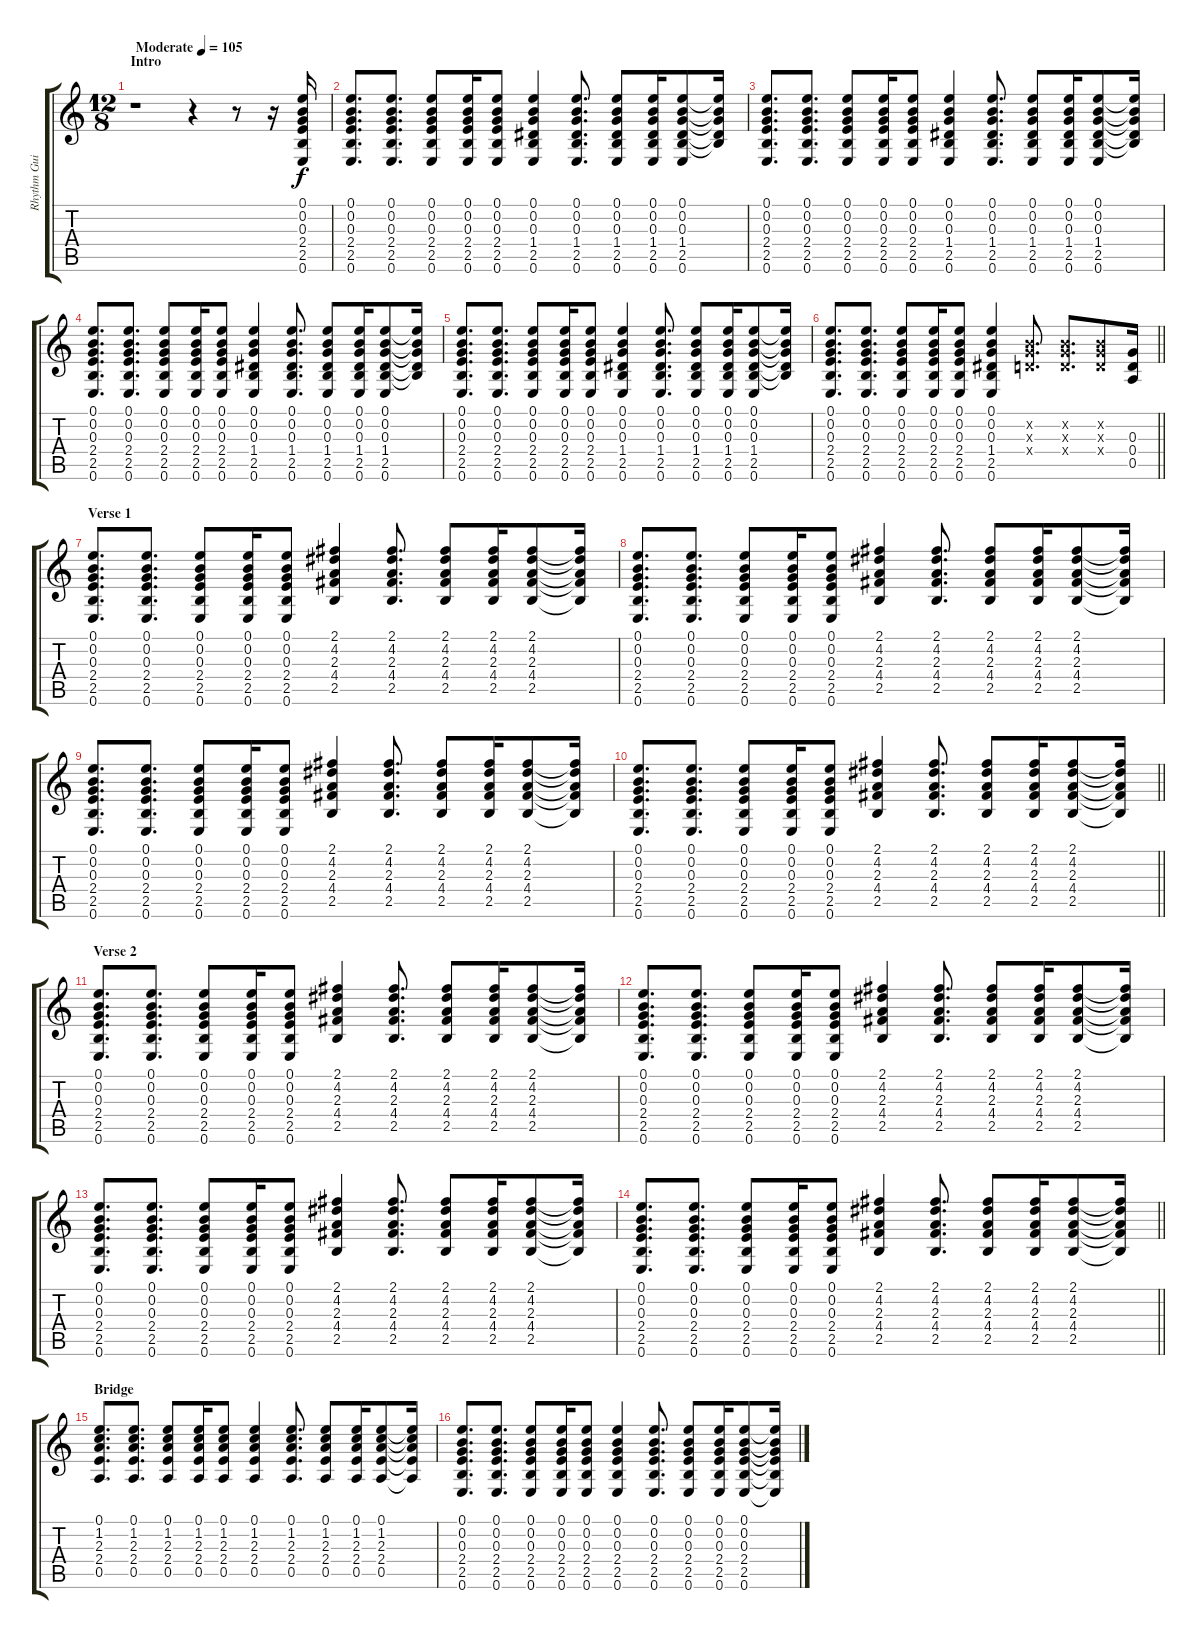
\track ("Rhythm Guitar" "Rhythm Gui") {instrument overdrivenguitar}
\staff {score tabs}
\tuning (E4 B3 G3 D3 A2 E2) {hide}
\ts (12 8)
\section ("" "Intro")
\tempo (105 "Moderate")
\clef g2
\ks c
r.1{dy f instrument overdrivenguitar} r.4 r.8 r.16 (0.1 0.2 0.3 2.4 2.5 0.6).16 |
(0.1 0.2 0.3 2.4 2.5 0.6).8{d} (0.1 0.2 0.3 2.4 2.5 0.6).8{d} (0.1 0.2 0.3 2.4 2.5 0.6).8 (0.1 0.2 0.3 2.4 2.5 0.6).16 (0.1 0.2 0.3 2.4 2.5 0.6).8 (0.1 0.2 0.3 1.4 2.5 0.6).4 (0.1 0.2 0.3 1.4 2.5 0.6).8{d} (0.1 0.2 0.3 1.4 2.5 0.6).8 (0.1 0.2 0.3 1.4 2.5 0.6).16 (0.1 0.2 0.3 1.4 2.5 0.6).8 (0.1{t} 0.2{t} 0.3{t} 1.4{t} 2.5{t}).16 |
(0.1 0.2 0.3 2.4 2.5 0.6).8{d} (0.1 0.2 0.3 2.4 2.5 0.6).8{d} (0.1 0.2 0.3 2.4 2.5 0.6).8 (0.1 0.2 0.3 2.4 2.5 0.6).16 (0.1 0.2 0.3 2.4 2.5 0.6).8 (0.1 0.2 0.3 1.4 2.5 0.6).4 (0.1 0.2 0.3 1.4 2.5 0.6).8{d} (0.1 0.2 0.3 1.4 2.5 0.6).8 (0.1 0.2 0.3 1.4 2.5 0.6).16 (0.1 0.2 0.3 1.4 2.5 0.6).8 (0.1{t} 0.2{t} 0.3{t} 1.4{t} 2.5{t}).16 |
(0.1 0.2 0.3 2.4 2.5 0.6).8{d} (0.1 0.2 0.3 2.4 2.5 0.6).8{d} (0.1 0.2 0.3 2.4 2.5 0.6).8 (0.1 0.2 0.3 2.4 2.5 0.6).16 (0.1 0.2 0.3 2.4 2.5 0.6).8 (0.1 0.2 0.3 1.4 2.5 0.6).4 (0.1 0.2 0.3 1.4 2.5 0.6).8{d} (0.1 0.2 0.3 1.4 2.5 0.6).8 (0.1 0.2 0.3 1.4 2.5 0.6).16 (0.1 0.2 0.3 1.4 2.5 0.6).8 (0.1{t} 0.2{t} 0.3{t} 1.4{t} 2.5{t}).16 |
(0.1 0.2 0.3 2.4 2.5 0.6).8{d} (0.1 0.2 0.3 2.4 2.5 0.6).8{d} (0.1 0.2 0.3 2.4 2.5 0.6).8 (0.1 0.2 0.3 2.4 2.5 0.6).16 (0.1 0.2 0.3 2.4 2.5 0.6).8 (0.1 0.2 0.3 1.4 2.5 0.6).4 (0.1 0.2 0.3 1.4 2.5 0.6).8{d} (0.1 0.2 0.3 1.4 2.5 0.6).8 (0.1 0.2 0.3 1.4 2.5 0.6).16 (0.1 0.2 0.3 1.4 2.5 0.6).8 (0.1{t} 0.2{t} 0.3{t} 1.4{t} 2.5{t}).16 |
\barLineRight lightlight
(0.1 0.2 0.3 2.4 2.5 0.6).8{d} (0.1 0.2 0.3 2.4 2.5 0.6).8{d} (0.1 0.2 0.3 2.4 2.5 0.6).8 (0.1 0.2 0.3 2.4 2.5 0.6).16 (0.1 0.2 0.3 2.4 2.5 0.6).8 (0.1 0.2 0.3 1.4 2.5 0.6).4 (0.2{x} 0.3{x} 0.4{x}).8{d} (0.2{x} 0.3{x} 0.4{x}).8{d} (0.2{x} 0.3{x} 0.4{x}).8 (0.3 0.4 0.5).16 |
\section ("" "Verse 1")
(0.1 0.2 0.3 2.4 2.5 0.6).8{d} (0.1 0.2 0.3 2.4 2.5 0.6).8{d} (0.1 0.2 0.3 2.4 2.5 0.6).8 (0.1 0.2 0.3 2.4 2.5 0.6).16 (0.1 0.2 0.3 2.4 2.5 0.6).8 (2.1 4.2 2.3 4.4 2.5).4 (2.1 4.2 2.3 4.4 2.5).8{d} (2.1 4.2 2.3 4.4 2.5).8 (2.1 4.2 2.3 4.4 2.5).16 (2.1 4.2 2.3 4.4 2.5).8 (2.1{t} 4.2{t} 2.3{t} 4.4{t} 2.5{t}).16 |
(0.1 0.2 0.3 2.4 2.5 0.6).8{d} (0.1 0.2 0.3 2.4 2.5 0.6).8{d} (0.1 0.2 0.3 2.4 2.5 0.6).8 (0.1 0.2 0.3 2.4 2.5 0.6).16 (0.1 0.2 0.3 2.4 2.5 0.6).8 (2.1 4.2 2.3 4.4 2.5).4 (2.1 4.2 2.3 4.4 2.5).8{d} (2.1 4.2 2.3 4.4 2.5).8 (2.1 4.2 2.3 4.4 2.5).16 (2.1 4.2 2.3 4.4 2.5).8 (2.1{t} 4.2{t} 2.3{t} 4.4{t} 2.5{t}).16 |
(0.1 0.2 0.3 2.4 2.5 0.6).8{d} (0.1 0.2 0.3 2.4 2.5 0.6).8{d} (0.1 0.2 0.3 2.4 2.5 0.6).8 (0.1 0.2 0.3 2.4 2.5 0.6).16 (0.1 0.2 0.3 2.4 2.5 0.6).8 (2.1 4.2 2.3 4.4 2.5).4 (2.1 4.2 2.3 4.4 2.5).8{d} (2.1 4.2 2.3 4.4 2.5).8 (2.1 4.2 2.3 4.4 2.5).16 (2.1 4.2 2.3 4.4 2.5).8 (2.1{t} 4.2{t} 2.3{t} 4.4{t} 2.5{t}).16 |
\barLineRight lightlight
(0.1 0.2 0.3 2.4 2.5 0.6).8{d} (0.1 0.2 0.3 2.4 2.5 0.6).8{d} (0.1 0.2 0.3 2.4 2.5 0.6).8 (0.1 0.2 0.3 2.4 2.5 0.6).16 (0.1 0.2 0.3 2.4 2.5 0.6).8 (2.1 4.2 2.3 4.4 2.5).4 (2.1 4.2 2.3 4.4 2.5).8{d} (2.1 4.2 2.3 4.4 2.5).8 (2.1 4.2 2.3 4.4 2.5).16 (2.1 4.2 2.3 4.4 2.5).8 (2.1{t} 4.2{t} 2.3{t} 4.4{t} 2.5{t}).16 |
\section ("" "Verse 2")
(0.1 0.2 0.3 2.4 2.5 0.6).8{d} (0.1 0.2 0.3 2.4 2.5 0.6).8{d} (0.1 0.2 0.3 2.4 2.5 0.6).8 (0.1 0.2 0.3 2.4 2.5 0.6).16 (0.1 0.2 0.3 2.4 2.5 0.6).8 (2.1 4.2 2.3 4.4 2.5).4 (2.1 4.2 2.3 4.4 2.5).8{d} (2.1 4.2 2.3 4.4 2.5).8 (2.1 4.2 2.3 4.4 2.5).16 (2.1 4.2 2.3 4.4 2.5).8 (2.1{t} 4.2{t} 2.3{t} 4.4{t} 2.5{t}).16 |
(0.1 0.2 0.3 2.4 2.5 0.6).8{d} (0.1 0.2 0.3 2.4 2.5 0.6).8{d} (0.1 0.2 0.3 2.4 2.5 0.6).8 (0.1 0.2 0.3 2.4 2.5 0.6).16 (0.1 0.2 0.3 2.4 2.5 0.6).8 (2.1 4.2 2.3 4.4 2.5).4 (2.1 4.2 2.3 4.4 2.5).8{d} (2.1 4.2 2.3 4.4 2.5).8 (2.1 4.2 2.3 4.4 2.5).16 (2.1 4.2 2.3 4.4 2.5).8 (2.1{t} 4.2{t} 2.3{t} 4.4{t} 2.5{t}).16 |
(0.1 0.2 0.3 2.4 2.5 0.6).8{d} (0.1 0.2 0.3 2.4 2.5 0.6).8{d} (0.1 0.2 0.3 2.4 2.5 0.6).8 (0.1 0.2 0.3 2.4 2.5 0.6).16 (0.1 0.2 0.3 2.4 2.5 0.6).8 (2.1 4.2 2.3 4.4 2.5).4 (2.1 4.2 2.3 4.4 2.5).8{d} (2.1 4.2 2.3 4.4 2.5).8 (2.1 4.2 2.3 4.4 2.5).16 (2.1 4.2 2.3 4.4 2.5).8 (2.1{t} 4.2{t} 2.3{t} 4.4{t} 2.5{t}).16 |
\barLineRight lightlight
(0.1 0.2 0.3 2.4 2.5 0.6).8{d} (0.1 0.2 0.3 2.4 2.5 0.6).8{d} (0.1 0.2 0.3 2.4 2.5 0.6).8 (0.1 0.2 0.3 2.4 2.5 0.6).16 (0.1 0.2 0.3 2.4 2.5 0.6).8 (2.1 4.2 2.3 4.4 2.5).4 (2.1 4.2 2.3 4.4 2.5).8{d} (2.1 4.2 2.3 4.4 2.5).8 (2.1 4.2 2.3 4.4 2.5).16 (2.1 4.2 2.3 4.4 2.5).8 (2.1{t} 4.2{t} 2.3{t} 4.4{t} 2.5{t}).16 |
\section ("" "Bridge")
(0.1 1.2 2.3 2.4 0.5).8{d} (0.1 1.2 2.3 2.4 0.5).8{d} (0.1 1.2 2.3 2.4 0.5).8 (0.1 1.2 2.3 2.4 0.5).16 (0.1 1.2 2.3 2.4 0.5).8 (0.1 1.2 2.3 2.4 0.5).4 (0.1 1.2 2.3 2.4 0.5).8{d} (0.1 1.2 2.3 2.4 0.5).8 (0.1 1.2 2.3 2.4 0.5).16 (0.1 1.2 2.3 2.4 0.5).8 (0.1{t} 1.2{t} 2.3{t} 2.4{t} 0.5{t}).16 |
(0.1 0.2 0.3 2.4 2.5 0.6).8{d} (0.1 0.2 0.3 2.4 2.5 0.6).8{d} (0.1 0.2 0.3 2.4 2.5 0.6).8 (0.1 0.2 0.3 2.4 2.5 0.6).16 (0.1 0.2 0.3 2.4 2.5 0.6).8 (0.1 0.2 0.3 2.4 2.5 0.6).4 (0.1 0.2 0.3 2.4 2.5 0.6).8{d} (0.1 0.2 0.3 2.4 2.5 0.6).8 (0.1 0.2 0.3 2.4 2.5 0.6).16 (0.1 0.2 0.3 2.4 2.5 0.6).8 (0.1{t} 0.2{t} 0.3{t} 2.4{t} 2.5{t} 0.6{t}).16
